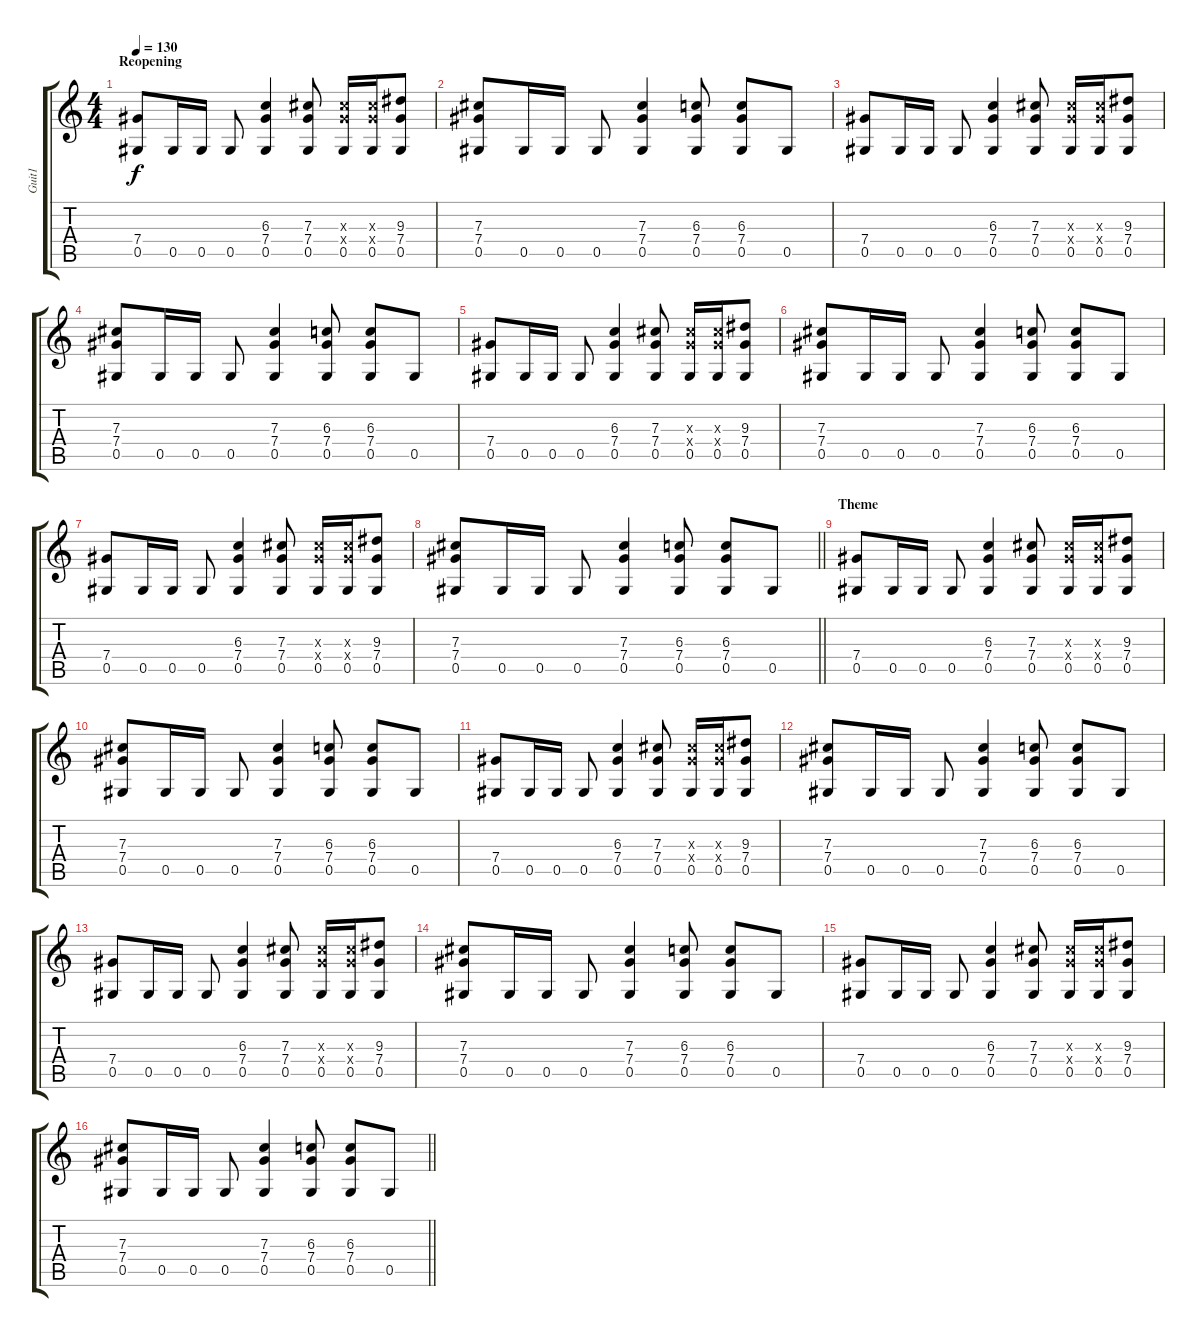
\track ("Guit1" "Guit1") {instrument overdrivenguitar}
\staff {score tabs}
\tuning (Eb4 Bb3 Gb3 Db3 Ab2 Eb2) {hide}
\ts (4 4)
\section ("" "Reopening")
\tempo 130
\clef g2
\ks c
(7.4 0.5).8{dy f} 0.5.16 0.5.16 0.5.8 (6.3 7.4 0.5).4 (7.3 7.4 0.5).8 (7.3{x} 7.4{x} 0.5).16 (7.3{x} 7.4{x} 0.5).16 (9.3 7.4 0.5).8 |
(7.3 7.4 0.5).8 0.5.16 0.5.16 0.5.8 (7.3 7.4 0.5).4 (6.3 7.4 0.5).8 (6.3 7.4 0.5).8 0.5.8 |
(7.4 0.5).8 0.5.16 0.5.16 0.5.8 (6.3 7.4 0.5).4 (7.3 7.4 0.5).8 (7.3{x} 7.4{x} 0.5).16 (7.3{x} 7.4{x} 0.5).16 (9.3 7.4 0.5).8 |
(7.3 7.4 0.5).8 0.5.16 0.5.16 0.5.8 (7.3 7.4 0.5).4 (6.3 7.4 0.5).8 (6.3 7.4 0.5).8 0.5.8 |
(7.4 0.5).8 0.5.16 0.5.16 0.5.8 (6.3 7.4 0.5).4 (7.3 7.4 0.5).8 (7.3{x} 7.4{x} 0.5).16 (7.3{x} 7.4{x} 0.5).16 (9.3 7.4 0.5).8 |
(7.3 7.4 0.5).8 0.5.16 0.5.16 0.5.8 (7.3 7.4 0.5).4 (6.3 7.4 0.5).8 (6.3 7.4 0.5).8 0.5.8 |
(7.4 0.5).8 0.5.16 0.5.16 0.5.8 (6.3 7.4 0.5).4 (7.3 7.4 0.5).8 (7.3{x} 7.4{x} 0.5).16 (7.3{x} 7.4{x} 0.5).16 (9.3 7.4 0.5).8 |
\barLineRight lightlight
(7.3 7.4 0.5).8 0.5.16 0.5.16 0.5.8 (7.3 7.4 0.5).4 (6.3 7.4 0.5).8 (6.3 7.4 0.5).8 0.5.8 |
\section ("" "Theme")
(7.4 0.5).8 0.5.16 0.5.16 0.5.8 (6.3 7.4 0.5).4 (7.3 7.4 0.5).8 (7.3{x} 7.4{x} 0.5).16 (7.3{x} 7.4{x} 0.5).16 (9.3 7.4 0.5).8 |
(7.3 7.4 0.5).8 0.5.16 0.5.16 0.5.8 (7.3 7.4 0.5).4 (6.3 7.4 0.5).8 (6.3 7.4 0.5).8 0.5.8 |
(7.4 0.5).8 0.5.16 0.5.16 0.5.8 (6.3 7.4 0.5).4 (7.3 7.4 0.5).8 (7.3{x} 7.4{x} 0.5).16 (7.3{x} 7.4{x} 0.5).16 (9.3 7.4 0.5).8 |
(7.3 7.4 0.5).8 0.5.16 0.5.16 0.5.8 (7.3 7.4 0.5).4 (6.3 7.4 0.5).8 (6.3 7.4 0.5).8 0.5.8 |
(7.4 0.5).8 0.5.16 0.5.16 0.5.8 (6.3 7.4 0.5).4 (7.3 7.4 0.5).8 (7.3{x} 7.4{x} 0.5).16 (7.3{x} 7.4{x} 0.5).16 (9.3 7.4 0.5).8 |
(7.3 7.4 0.5).8 0.5.16 0.5.16 0.5.8 (7.3 7.4 0.5).4 (6.3 7.4 0.5).8 (6.3 7.4 0.5).8 0.5.8 |
(7.4 0.5).8 0.5.16 0.5.16 0.5.8 (6.3 7.4 0.5).4 (7.3 7.4 0.5).8 (7.3{x} 7.4{x} 0.5).16 (7.3{x} 7.4{x} 0.5).16 (9.3 7.4 0.5).8 |
\barLineRight lightlight
(7.3 7.4 0.5).8 0.5.16 0.5.16 0.5.8 (7.3 7.4 0.5).4 (6.3 7.4 0.5).8 (6.3 7.4 0.5).8 0.5.8
